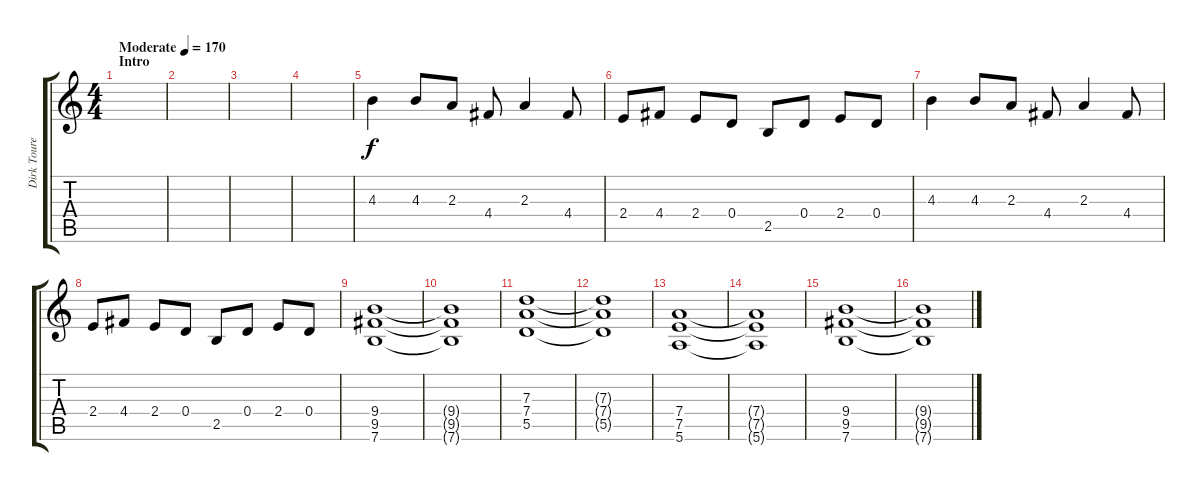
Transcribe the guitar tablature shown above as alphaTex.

\track ("Dirk Tourette (Rhythm)" "Dirk Toure") {instrument distortionguitar}
\staff {score tabs}
\tuning (E4 B3 G3 D3 A2 E2) {hide}
\ts (4 4)
\section ("" "Intro")
\tempo (170 "Moderate")
\clef g2
\ks c
|
|
|
|
4.3.4 4.3.8 2.3.8 4.4.8 2.3.4 4.4.8 |
2.4.8 4.4.8 2.4.8 0.4.8 2.5.8 0.4.8 2.4.8 0.4.8 |
4.3.4 4.3.8 2.3.8 4.4.8 2.3.4 4.4.8 |
2.4.8 4.4.8 2.4.8 0.4.8 2.5.8 0.4.8 2.4.8 0.4.8 |
(9.4 9.5 7.6).1 |
(9.4{t} 9.5{t} 7.6{t}).1 |
(7.3 7.4 5.5).1 |
(7.3{t} 7.4{t} 5.5{t}).1 |
(7.4 7.5 5.6).1 |
(7.4{t} 7.5{t} 5.6{t}).1 |
(9.4 9.5 7.6).1 |
(9.4{t} 9.5{t} 7.6{t}).1
